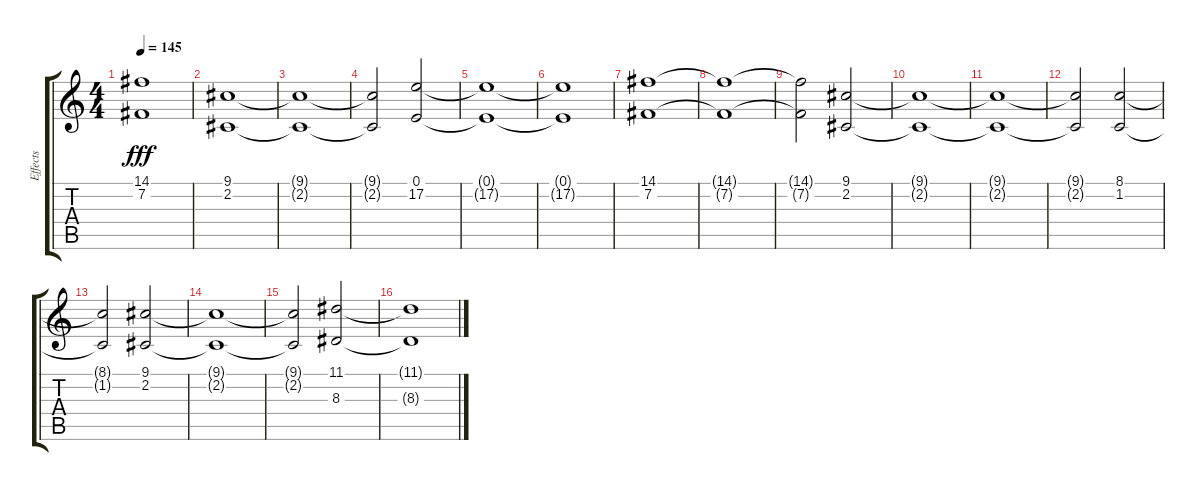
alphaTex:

\track ("Effects" "Effects") {instrument stringensemble2}
\staff {score tabs}
\tuning (E4 B3 G3 D3 A2 E2) {hide}
\ts (4 4)
\tempo 145
\clef g2
\ks c
(14.1{t} 7.2{t}).1{dy fff} |
(9.1 2.2).1 |
(9.1{t} 2.2{t}).1 |
(9.1{t} 2.2{t}).2 (0.1 17.2).2 |
(0.1{t} 17.2{t}).1 |
(0.1{t} 17.2{t}).1 |
(14.1 7.2).1 |
(14.1{t} 7.2{t}).1 |
(14.1{t} 7.2{t}).2 (9.1 2.2).2 |
(9.1{t} 2.2{t}).1 |
(9.1{t} 2.2{t}).1 |
(9.1{t} 2.2{t}).2 (8.1 1.2).2 |
(8.1{t} 1.2{t}).2 (9.1 2.2).2 |
(9.1{t} 2.2{t}).1 |
(9.1{t} 2.2{t}).2 (11.1 8.3).2 |
(11.1{t} 8.3{t}).1
